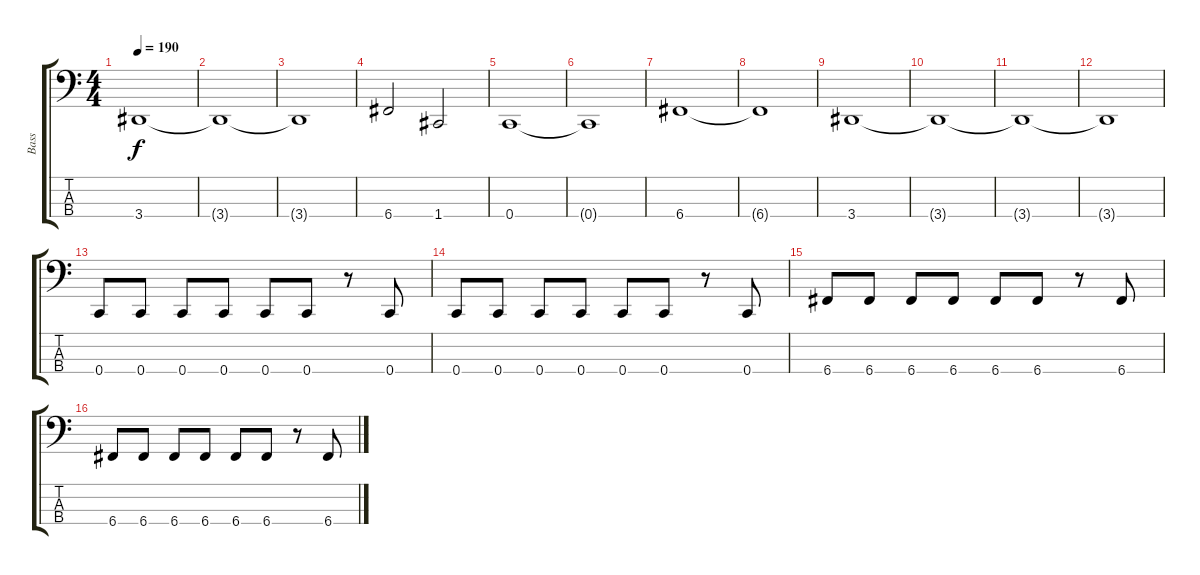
\track ("Bass" "Bass") {instrument electricbasspick}
\staff {score tabs}
\tuning (F2 C2 G1 C1) {hide}
\ts (4 4)
\tempo 190
\clef f4
\ks c
3.4.1{dy f} |
3.4{t}.1 |
3.4{t}.1 |
6.4.2 1.4.2 |
0.4.1 |
0.4{t}.1 |
6.4.1 |
6.4{t}.1 |
3.4.1 |
3.4{t}.1 |
3.4{t}.1 |
3.4{t}.1 |
0.4.8 0.4.8 0.4.8 0.4.8 0.4.8 0.4.8 r.8 0.4.8 |
0.4.8 0.4.8 0.4.8 0.4.8 0.4.8 0.4.8 r.8 0.4.8 |
6.4.8 6.4.8 6.4.8 6.4.8 6.4.8 6.4.8 r.8 6.4.8 |
6.4.8 6.4.8 6.4.8 6.4.8 6.4.8 6.4.8 r.8 6.4.8
